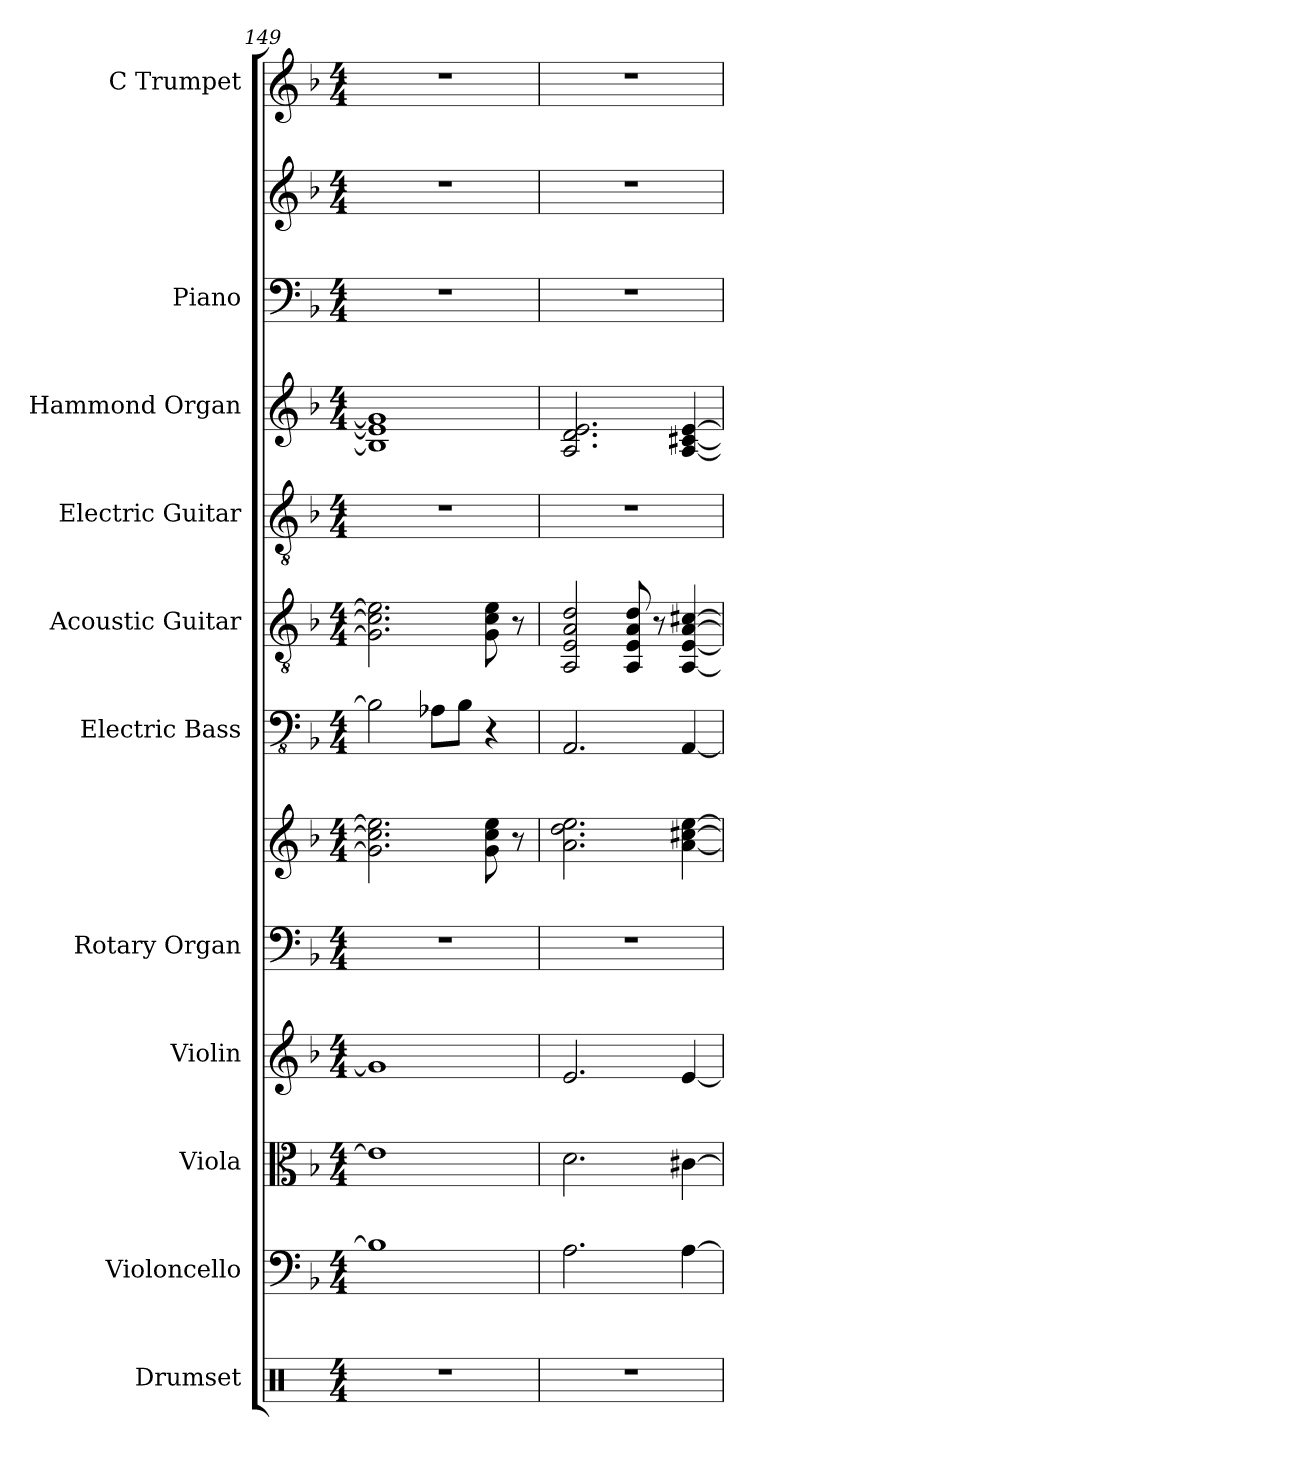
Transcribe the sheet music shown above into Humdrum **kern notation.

**kern	**kern	**kern	**kern	**kern	**kern	**kern	**kern	**kern	**kern	**kern	**kern	**kern
*part11	*part10	*part9	*part8	*part7	*part7	*part6	*part5	*part4	*part3	*part2	*part2	*part1
*staff13	*staff12	*staff11	*staff10	*staff9	*staff8	*staff7	*staff6	*staff5	*staff4	*staff3	*staff2	*staff1
*I"Drumset	*I"Violoncello	*I"Viola	*I"Violin	*I"Rotary Organ	*	*I"Electric Bass	*I"Acoustic Guitar	*I"Electric Guitar	*I"Hammond Organ	*I"Piano	*	*I"C Trumpet
*I'Drs.	*I'Vc.	*I'Vla.	*I'Vln.	*I'Rot. Org.	*	*I'El. B.	*I'Guit.	*I'El. Guit.	*I'Hm. Org.	*I'Pno.	*	*I'C Tpt.
*clefX	*clefF4	*clefC3	*clefG2	*clefF4	*clefG2	*clefFv4	*clefGv2	*clefGv2	*clefG2	*clefF4	*clefG2	*clefG2
*k[]	*k[b-]	*k[b-]	*k[b-]	*k[b-]	*k[b-]	*k[b-]	*k[b-]	*k[b-]	*k[b-]	*k[b-]	*k[b-]	*k[b-]
*M4/4	*M4/4	*M4/4	*M4/4	*M4/4	*M4/4	*M4/4	*M4/4	*M4/4	*M4/4	*M4/4	*M4/4	*M4/4
=149	=149	=149	=149	=149	=149	=149	=149	=149	=149	=149	=149	=149
1r	1B-]	1e]	1g]	1r	2.g\] 2.cc\] 2.ee\]	2BB-\]	2.G\] 2.c\] 2.e\]	1r	1B-] 1e] 1g]	1r	1r	1r
.	.	.	.	.	.	8AA-X\L	.	.	.	.	.	.
.	.	.	.	.	.	8BB-\J	.	.	.	.	.	.
.	.	.	.	.	8g\ 8cc\ 8ee\	4r	8G\ 8c\ 8e\	.	.	.	.	.
.	.	.	.	.	8r	.	8r	.	.	.	.	.
=150	=150	=150	=150	=150	=150	=150	=150	=150	=150	=150	=150	=150
1r	2.A\	2.d\	2.e/	1r	2.a\ 2.dd\ 2.ee\	2.AAA/	2AA/ 2E/ 2A/ 2d/	1r	2.A/ 2.d/ 2.e/	1r	1r	1r
.	.	.	.	.	.	.	8AA/ 8E/ 8A/ 8d/	.	.	.	.	.
.	.	.	.	.	.	.	8r	.	.	.	.	.
.	[4A\	[4c#X\	[4e/	.	[4a\ [4cc#X\ [4ee\	[4AAA/	[4AA/ [4E/ [4A/ [4c#X/	.	[4A/ [4c#X/ [4e/	.	.	.
=	=	=	=	=	=	=	=	=	=	=	=	=
*-	*-	*-	*-	*-	*-	*-	*-	*-	*-	*-	*-	*-
